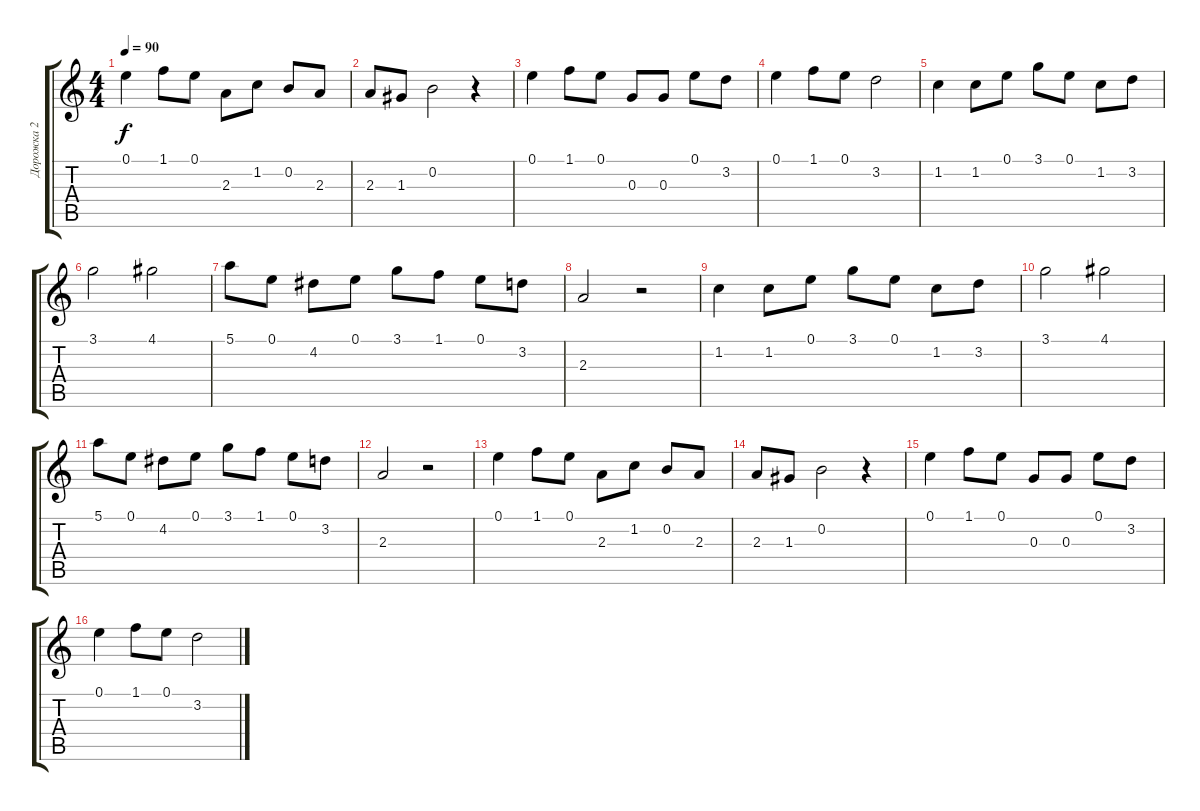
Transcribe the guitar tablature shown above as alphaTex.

\track ("Дорожка 2" "Дорожка 2") {instrument acousticguitarsteel}
\staff {score tabs}
\tuning (E4 B3 G3 D3 A2 E2) {hide}
\ts (4 4)
\tempo 90
\clef g2
\ks c
0.1.4{dy f instrument acousticguitarsteel} 1.1.8 0.1.8 2.3.8 1.2.8 0.2.8 2.3.8 |
2.3.8 1.3.8 0.2.2 r.4 |
0.1.4 1.1.8 0.1.8 0.3.8 0.3.8 0.1.8 3.2.8 |
0.1.4 1.1.8 0.1.8 3.2.2 |
1.2.4 1.2.8 0.1.8 3.1.8 0.1.8 1.2.8 3.2.8 |
3.1.2 4.1.2 |
5.1.8 0.1.8 4.2.8 0.1.8 3.1.8 1.1.8 0.1.8 3.2.8 |
2.3.2 r.2 |
1.2.4 1.2.8 0.1.8 3.1.8 0.1.8 1.2.8 3.2.8 |
3.1.2 4.1.2 |
5.1.8 0.1.8 4.2.8 0.1.8 3.1.8 1.1.8 0.1.8 3.2.8 |
2.3.2 r.2 |
0.1.4 1.1.8 0.1.8 2.3.8 1.2.8 0.2.8 2.3.8 |
2.3.8 1.3.8 0.2.2 r.4 |
0.1.4 1.1.8 0.1.8 0.3.8 0.3.8 0.1.8 3.2.8 |
0.1.4 1.1.8 0.1.8 3.2.2
